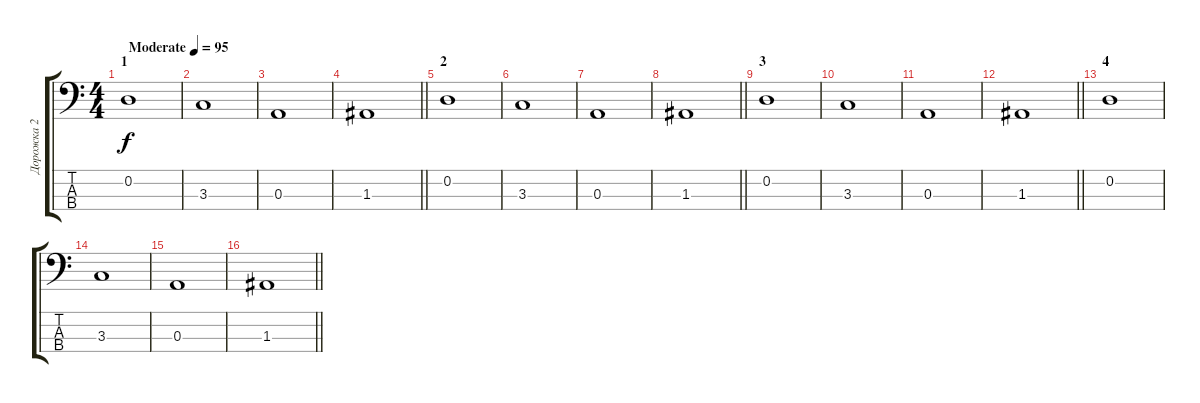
\track ("Дорожка 2" "Дорожка 2") {instrument electricbassfinger}
\staff {score tabs}
\tuning (G2 D2 A1 E1) {hide}
\ts (4 4)
\section ("" "1")
\tempo (95 "Moderate")
\clef f4
\ks c
0.2.1{dy f instrument electricbassfinger} |
3.3.1 |
0.3.1 |
\barLineRight lightlight
1.3.1 |
\section ("" "2")
0.2.1 |
3.3.1 |
0.3.1 |
\barLineRight lightlight
1.3.1 |
\section ("" "3")
0.2.1 |
3.3.1 |
0.3.1 |
\barLineRight lightlight
1.3.1 |
\section ("" "4")
0.2.1 |
3.3.1 |
0.3.1 |
\barLineRight lightlight
1.3.1
